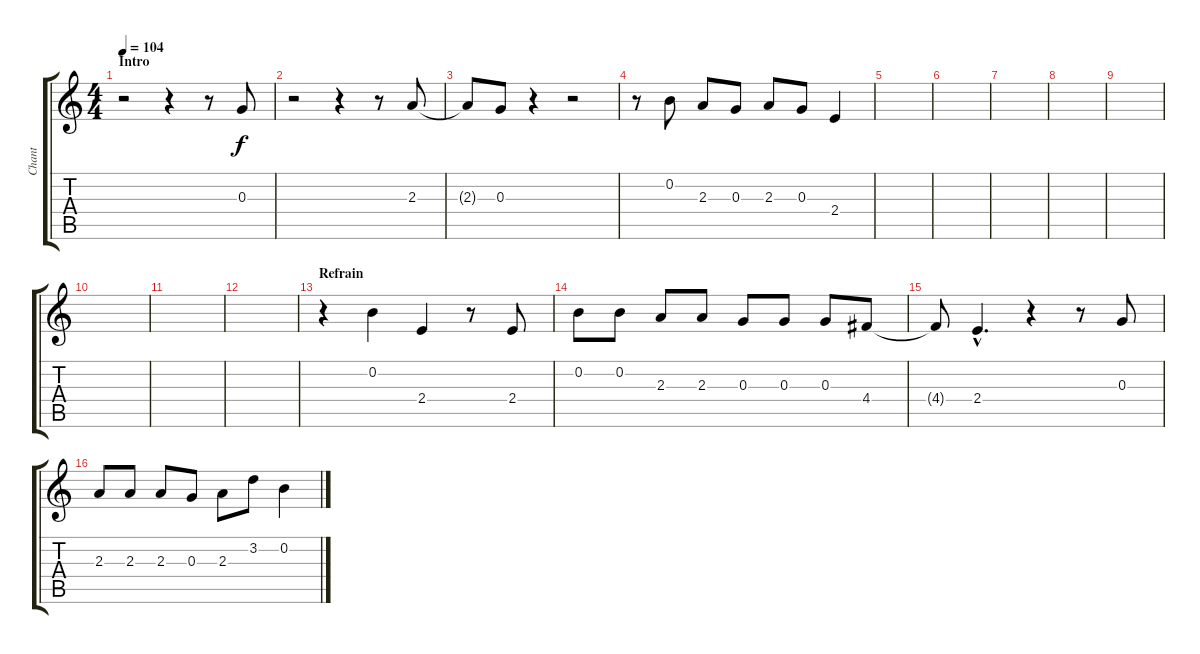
\track ("Chant" "Chant") {instrument distortionguitar}
\staff {score tabs}
\tuning (E4 B3 G3 D3 A2 E2) {hide}
\ts (4 4)
\section ("" "Intro")
\tempo 104
\clef g2
\ks c
r.2{dy f instrument distortionguitar} r.4 r.8 0.3.8 |
r.2 r.4 r.8 2.3.8 |
2.3{t}.8 0.3.8 r.4 r.2 |
r.8 0.2.8 2.3.8 0.3.8 2.3.8 0.3.8 2.4.4 |
|
|
|
|
|
|
|
|
\section ("" "Refrain")
r.4 0.2.4 2.4.4 r.8 2.4.8 |
0.2.8 0.2.8 2.3.8 2.3.8 0.3.8 0.3.8 0.3.8 4.4.8 |
4.4{t}.8 2.4{hac}.4{d} r.4 r.8 0.3.8 |
2.3.8 2.3.8 2.3.8 0.3.8 2.3.8 3.2.8 0.2.4
